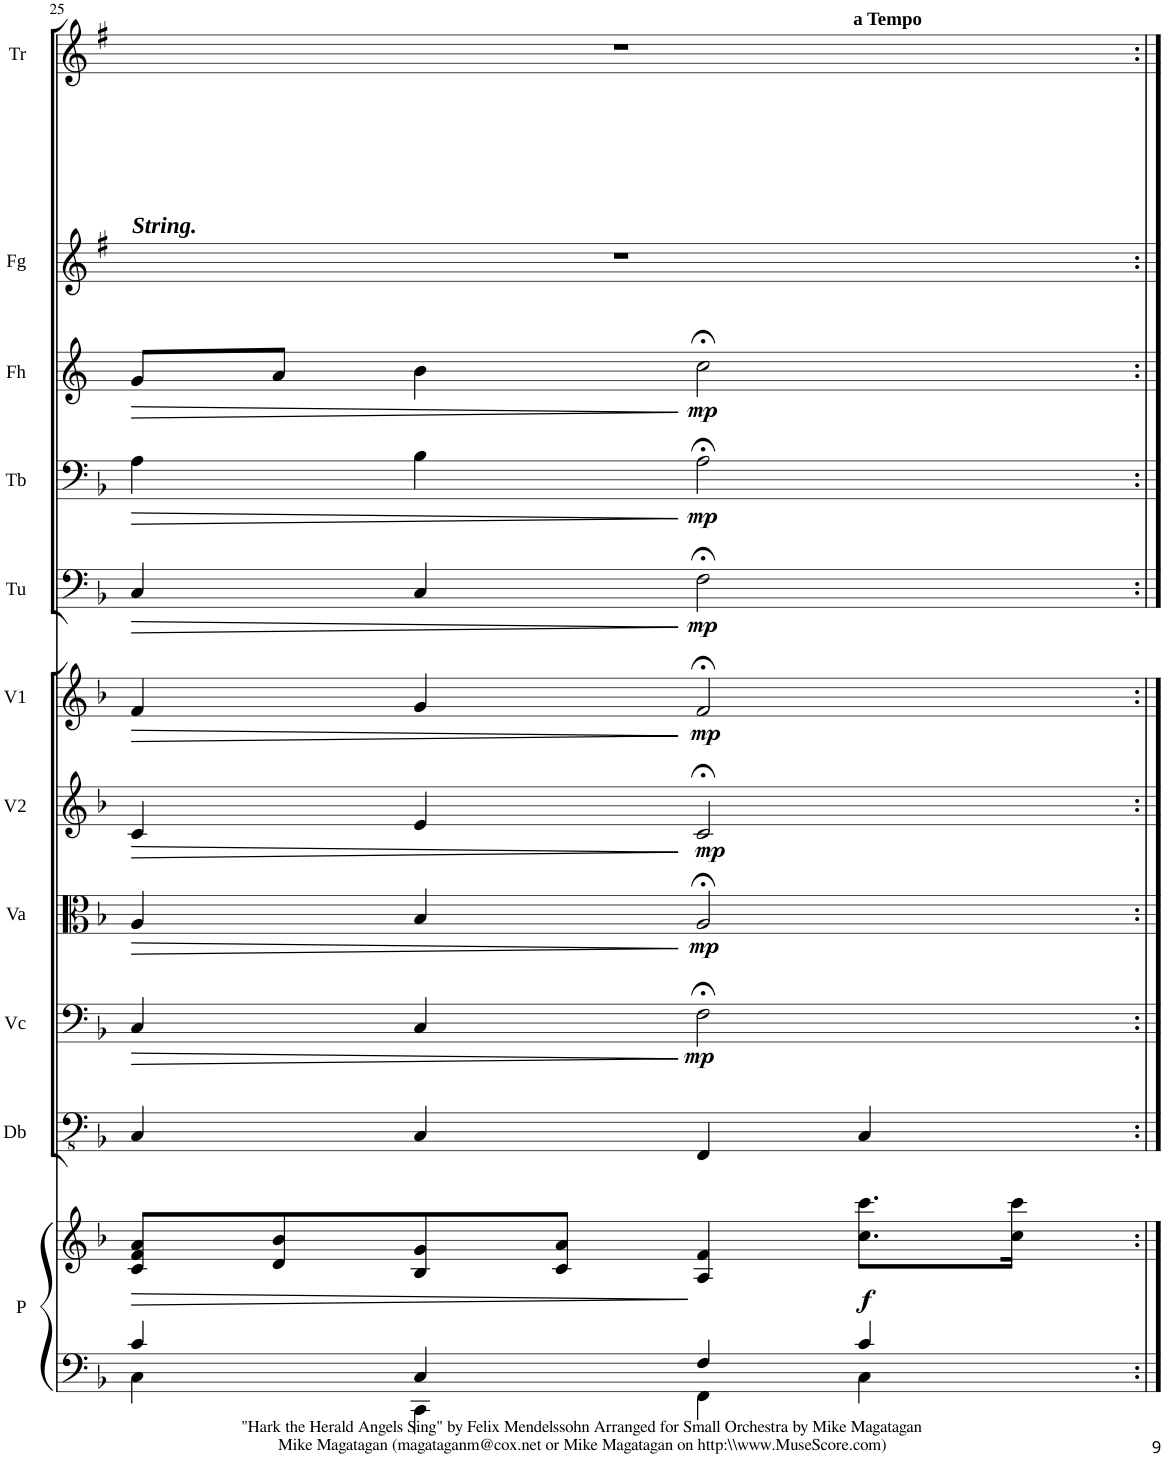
**kern	**kern	**dynam	**kern	**kern	**dynam	**kern	**dynam	**kern	**dynam	**kern	**dynam	**kern	**dynam	**kern	**dynam	**kern	**dynam	**kern	**kern
*part11	*part11	*part11	*part10	*part9	*part9	*part8	*part8	*part7	*part7	*part6	*part6	*part5	*part5	*part4	*part4	*part3	*part3	*part2	*part1
*staff12	*staff11	*staff11/12	*staff10	*staff9	*staff9	*staff8	*staff8	*staff7	*staff7	*staff6	*staff6	*staff5	*staff5	*staff4	*staff4	*staff3	*staff3	*staff2	*staff1
*I"Piano	*	*	*I"Bass	*I"Cello	*	*I"Viola	*	*I"Violin 2	*	*I"Violin 1	*	*I"F Tuba	*	*I"Trombone	*	*I"French Horn	*	*I"Flugelhorn	*I"Bb Trumpet
*I'P	*	*	*	*	*	*I'Va	*	*I'V2	*	*I'V1	*	*I'Tu	*	*I'Tb	*	*I'Fh	*	*I'Fg	*I'Tr
!!LO:PB:g=z
*clefF4	*clefG2	*	*clefFv4	*clefF4	*	*clefC3	*	*clefG2	*	*clefG2	*	*clefF4	*	*clefF4	*	*clefG2	*	*clefG2	*clefG2
*	*	*	*	*	*	*	*	*	*	*	*	*	*	*	*	*Trd4c7	*	*Trd1c2	*Trd1c2
*k[b-]	*k[b-]	*	*k[b-]	*k[b-]	*	*k[b-]	*	*k[b-]	*	*k[b-]	*	*k[b-]	*	*k[b-]	*	*k[]	*	*k[f#]	*k[f#]
*M4/4	*M4/4	*	*M4/4	*M4/4	*	*M4/4	*	*M4/4	*	*M4/4	*	*M4/4	*	*M4/4	*	*M4/4	*	*M4/4	*M4/4
*met(c)	*met(c)	*	*met(c)	*met(c)	*	*met(c)	*	*met(c)	*	*met(c)	*	*met(c)	*	*met(c)	*	*met(c)	*	*met(c)	*met(c)
=25	=25	=25	=25	=25	=25	=25	=25	=25	=25	=25	=25	=25	=25	=25	=25	=25	=25	=25	=25
*^	*	*	*	*	*	*	*	*	*	*	*	*	*	*	*	*	*	*	*
!	!	!	!	!	!	!	!	!	!	!	!	!	!	!	!	!	!	!	!	!LO:TX:b:Bi:t=String.
!	!	!	!LO:HP:b	!	!	!LO:HP:b	!	!LO:HP:b	!	!LO:HP:b	!	!LO:HP:b	!	!LO:HP:b	!	!LO:HP:b	!	!LO:HP:b	!	!
*	*	*	*	*	*	*	*	*	*	*	*	*	*	*	*	*	*	*	*	*^
4c/	4C\	8c/ 8f/ 8a/L	>	4CC/	4C/	>	4A/	>	4c/	>	4f/	>	4C/	>	4A\	>	8g/L	>	1r	1r	2.ryy
.	.	8d/ 8b-/	.	.	.	.	.	.	.	.	.	.	.	.	.	.	8a/J	.	.	.	.
4C/	4CC\	8B-/ 8g/	.	4CC/	4C/	.	4B-/	.	4e/	.	4g/	.	4C/	.	4B-\	.	4b\	.	.	.	.
.	.	8c/ 8a/J	.	.	.	.	.	.	.	.	.	.	.	.	.	.	.	.	.	.	.
!	!	!	!	!	!	!LO:DY:n=1:b	!	!LO:DY:n=1:b	!	!LO:DY:n=1:b	!	!LO:DY:n=1:b	!	!LO:DY:n=1:b	!	!LO:DY:n=1:b	!	!LO:DY:n=1:b	!	!	!
4F/	4FF\	4A/ 4f/	]	4FFF/	2F;<\	] mp	2A;</	] mp	2c;</	] mp	2f;</	] mp	2F;<\	] mp	2A;<\	] mp	2cc;<\	] mp	.	.	.
!	!	!	!	!	!	!	!	!	!	!	!	!	!	!	!	!	!	!	!	!	!LO:TX:a:B:t=a Tempo
!	!	!	!LO:DY:b	!	!	!	!	!	!	!	!	!	!	!	!	!	!	!	!	!	!
4c/	4C\	8.cc\ 8.ccc\L	f	4CC/	.	.	.	.	.	.	.	.	.	.	.	.	.	.	.	.	4ryy
.	.	16cc\ 16ccc\Jk	.	.	.	.	.	.	.	.	.	.	.	.	.	.	.	.	.	.	.
*v	*v	*	*	*	*	*	*	*	*	*	*	*	*	*	*	*	*	*	*	*v	*v
=:|!	=:|!	=:|!	=:|!	=:|!	=:|!	=:|!	=:|!	=:|!	=:|!	=:|!	=:|!	=:|!	=:|!	=:|!	=:|!	=:|!	=:|!	=:|!	=:|!
*-	*-	*-	*-	*-	*-	*-	*-	*-	*-	*-	*-	*-	*-	*-	*-	*-	*-	*-	*-
